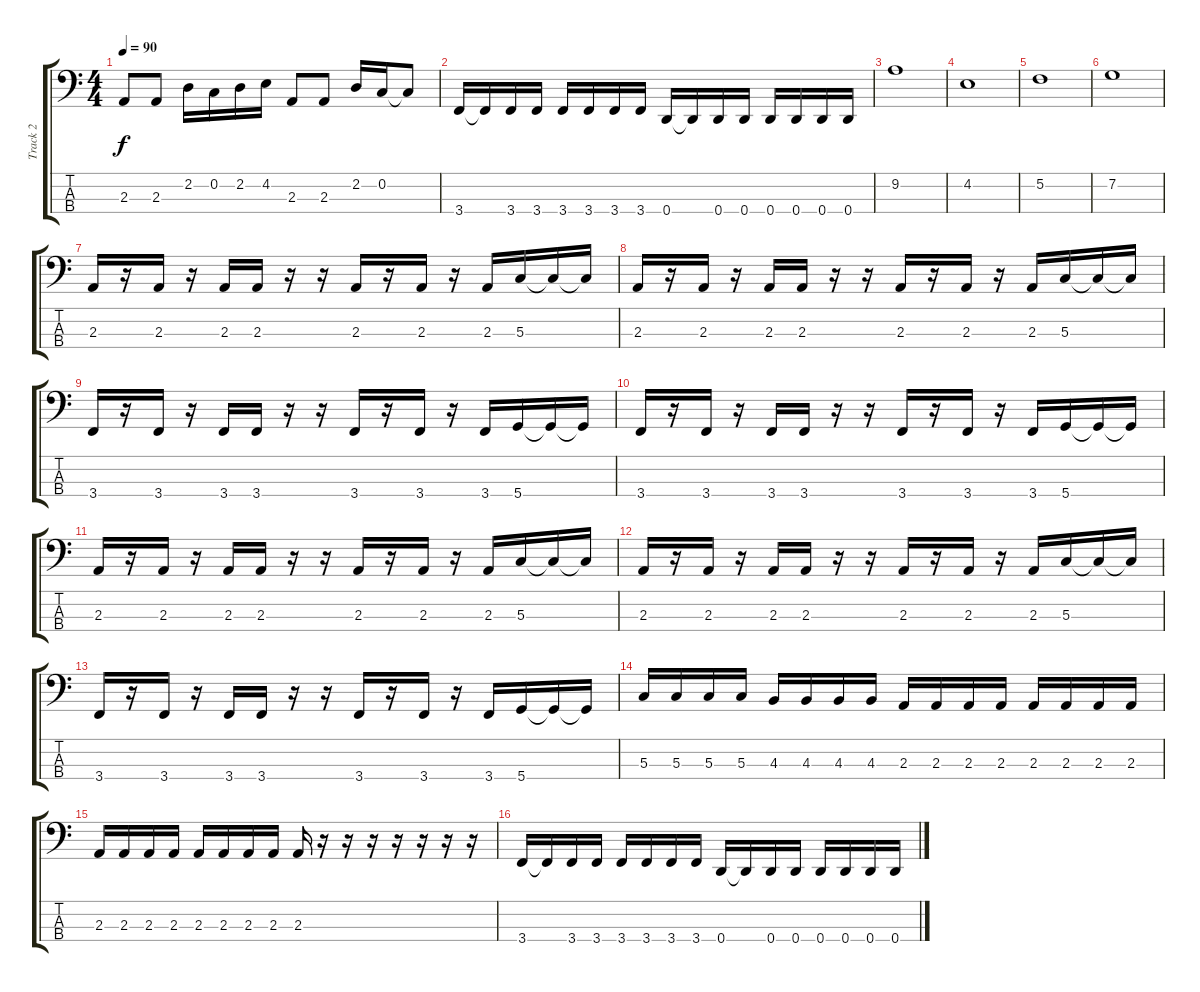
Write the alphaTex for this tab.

\track ("Track 2" "Track 2") {instrument fretlessbass}
\staff {score tabs}
\tuning (F2 C2 G1 D1) {hide}
\ts (4 4)
\tempo 90
\clef f4
\ks c
2.3.8{dy f} 2.3.8 2.2.16 0.2.16 2.2.16 4.2.16 2.3.8 2.3.8 2.2.16 0.2.16 0.2{t}.8 |
3.4.16 3.4{t}.16 3.4.16 3.4.16 3.4.16 3.4.16 3.4.16 3.4.16 0.4.16 0.4{t}.16 0.4.16 0.4.16 0.4.16 0.4.16 0.4.16 0.4.16 |
9.2.1 |
4.2.1 |
5.2.1 |
7.2.1 |
2.3.16 r.16 2.3.16 r.16 2.3.16 2.3.16 r.16 r.16 2.3.16 r.16 2.3.16 r.16 2.3.16 5.3.16 5.3{t}.16 5.3{t}.16 |
2.3.16 r.16 2.3.16 r.16 2.3.16 2.3.16 r.16 r.16 2.3.16 r.16 2.3.16 r.16 2.3.16 5.3.16 5.3{t}.16 5.3{t}.16 |
3.4.16 r.16 3.4.16 r.16 3.4.16 3.4.16 r.16 r.16 3.4.16 r.16 3.4.16 r.16 3.4.16 5.4.16 5.4{t}.16 5.4{t}.16 |
3.4.16 r.16 3.4.16 r.16 3.4.16 3.4.16 r.16 r.16 3.4.16 r.16 3.4.16 r.16 3.4.16 5.4.16 5.4{t}.16 5.4{t}.16 |
2.3.16 r.16 2.3.16 r.16 2.3.16 2.3.16 r.16 r.16 2.3.16 r.16 2.3.16 r.16 2.3.16 5.3.16 5.3{t}.16 5.3{t}.16 |
2.3.16 r.16 2.3.16 r.16 2.3.16 2.3.16 r.16 r.16 2.3.16 r.16 2.3.16 r.16 2.3.16 5.3.16 5.3{t}.16 5.3{t}.16 |
3.4.16 r.16 3.4.16 r.16 3.4.16 3.4.16 r.16 r.16 3.4.16 r.16 3.4.16 r.16 3.4.16 5.4.16 5.4{t}.16 5.4{t}.16 |
5.3.16 5.3.16 5.3.16 5.3.16 4.3.16 4.3.16 4.3.16 4.3.16 2.3.16 2.3.16 2.3.16 2.3.16 2.3.16 2.3.16 2.3.16 2.3.16 |
2.3.16 2.3.16 2.3.16 2.3.16 2.3.16 2.3.16 2.3.16 2.3.16 2.3.16 r.16 r.16 r.16 r.16 r.16 r.16 r.16 |
3.4.16 3.4{t}.16 3.4.16 3.4.16 3.4.16 3.4.16 3.4.16 3.4.16 0.4.16 0.4{t}.16 0.4.16 0.4.16 0.4.16 0.4.16 0.4.16 0.4.16
